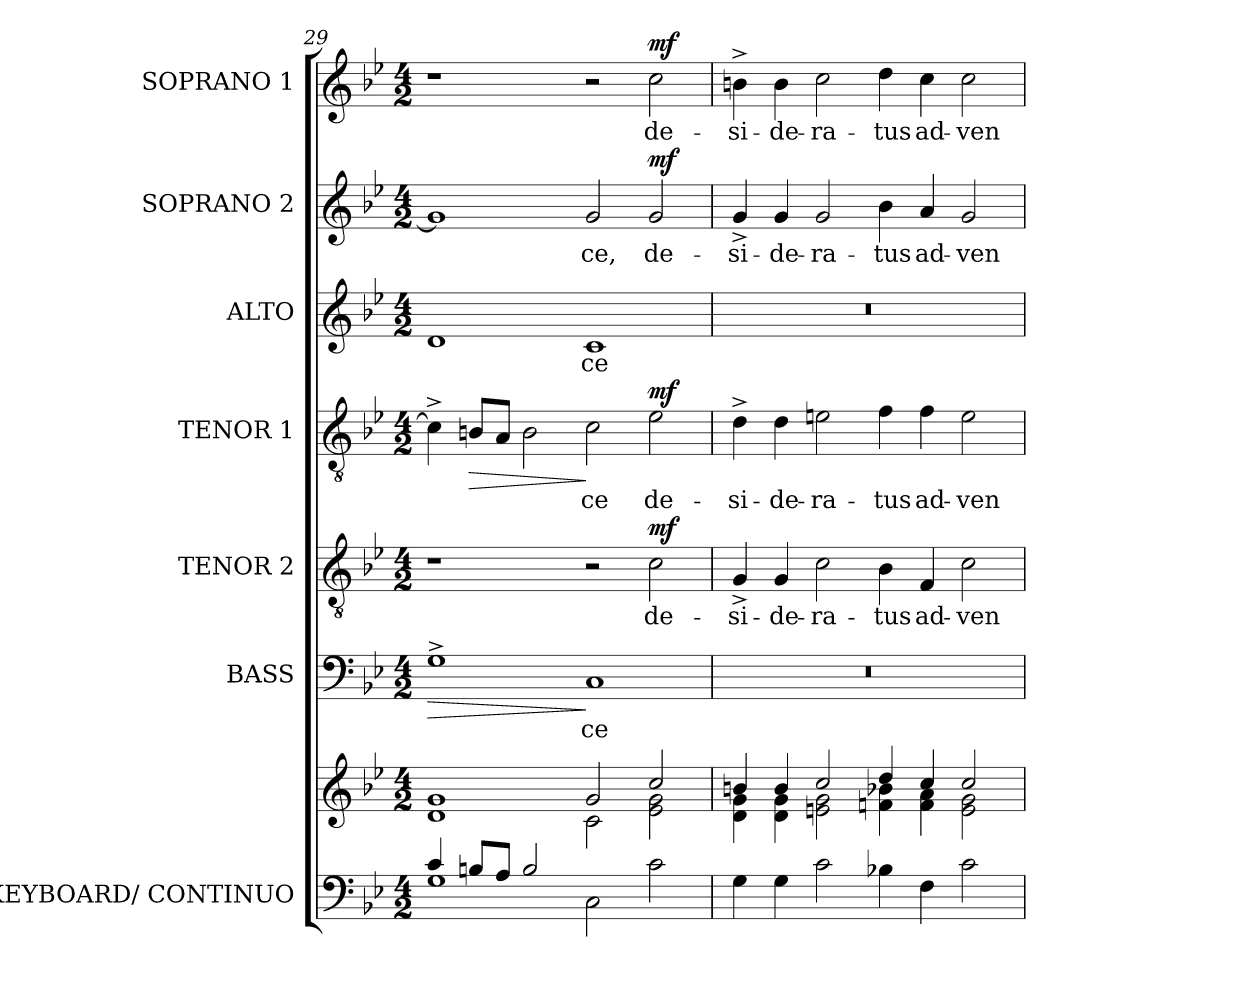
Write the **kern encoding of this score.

**kern	**kern	**kern	**text	**dynam	**kern	**text	**dynam	**kern	**text	**dynam	**kern	**text	**kern	**text	**dynam	**kern	**text	**dynam
*part7	*part7	*part6	*part6	*part6	*part5	*part5	*part5	*part4	*part4	*part4	*part3	*part3	*part2	*part2	*part2	*part1	*part1	*part1
*staff8	*staff7	*staff6	*staff6	*staff6	*staff5	*staff5	*staff5	*staff4	*staff4	*staff4	*staff3	*staff3	*staff2	*staff2	*staff2	*staff1	*staff1	*staff1
*I"KEYBOARD/ CONTINUO	*	*I"BASS	*	*	*I"TENOR 2	*	*	*I"TENOR 1	*	*	*I"ALTO	*	*I"SOPRANO 2	*	*	*I"SOPRANO 1	*	*
*I'Kbd.	*	*I'B.	*	*	*I'T2.	*	*	*I'T1.	*	*	*I'A.	*	*I'S2.	*	*	*I'S1.	*	*
*clefF4	*clefG2	*clefF4	*	*	*clefGv2	*	*	*clefGv2	*	*	*clefG2	*	*clefG2	*	*	*clefG2	*	*
*	*	*	*	*	*ITrd7c12	*	*	*ITrd7c12	*	*	*	*	*	*	*	*	*	*
*k[b-e-]	*k[b-e-]	*k[b-e-]	*	*	*k[b-e-]	*	*	*k[b-e-]	*	*	*k[b-e-]	*	*k[b-e-]	*	*	*k[b-e-]	*	*
*B-:	*B-:	*B-:	*	*	*B-:	*	*	*B-:	*	*	*B-:	*	*B-:	*	*	*B-:	*	*
*M4/2	*M4/2	*M4/2	*	*	*M4/2	*	*	*M4/2	*	*	*M4/2	*	*M4/2	*	*	*M4/2	*	*
=29	=29	=29	=29	=29	=29	=29	=29	=29	=29	=29	=29	=29	=29	=29	=29	=29	=29	=29
*^	*^	*	*	*	*	*	*	*	*	*	*	*	*	*	*	*	*	*
!	!	!	!	!	!	!LO:HP:b	!	!	!	!	!	!	!	!	!	!	!	!	!	!
4ci/	1Gi	1gi	1di	1G^i	.	>	1r	.	.	4C^i\]	.	.	1di	.	1gi]	.	.	1r	.	.
!	!	!	!	!	!	!	!	!	!	!	!	!LO:HP:b	!	!	!	!	!	!	!	!
8Bni/L	.	.	.	.	.	.	.	.	.	8BBni/L	.	>	.	.	.	.	.	.	.	.
8Ai/J	.	.	.	.	.	.	.	.	.	8AAi/J	.	.	.	.	.	.	.	.	.	.
2Bi/	.	.	.	.	.	.	.	.	.	2BBi\	.	.	.	.	.	.	.	.	.	.
!	!	!	!	!	!LO:LY:b:color=#000000	!	!	!	!	!	!	!	!	!	!	!	!	!	!	!
!	!	!	!	!	!	!	!	!	!	!	!LO:LY:b:color=#000000	!	!	!	!	!	!	!	!	!
!	!	!	!	!	!	!	!	!	!	!	!	!	!	!LO:LY:b:color=#000000	!	!	!	!	!	!
!	!	!	!	!	!	!	!	!	!	!	!	!	!	!	!	!LO:LY:b:color=#000000	!	!	!	!
1ryy	2Ci\	2gi/	2ci\	1Ci	-ce	]	2r	.	.	2Ci\	-ce	]	1ci	ce	2gi/	-ce,	.	2r	.	.
!	!	!	!	!	!	!	!	!LO:LY:b:color=#000000	!	!	!	!	!	!	!	!	!	!	!	!
!	!	!	!	!	!	!	!	!	!	!	!LO:LY:b:color=#000000	!	!	!	!	!	!	!	!	!
!	!	!	!	!	!	!	!	!	!	!	!	!	!	!	!	!LO:LY:b:color=#000000	!	!	!	!
!	!	!	!	!	!	!	!	!	!	!	!	!	!	!	!	!	!	!	!LO:LY:b:color=#000000	!
.	2ci\	2cci/	2e-i\ 2gi	.	.	.	2Ci\	de-	mf	2E-i\	de-	mf	.	.	2gi/	de-	mf	2cci\	de-	mf
!!LO:PB:g=z
=30	=30	=30	=30	=30	=30	=30	=30	=30	=30	=30	=30	=30	=30	=30	=30	=30	=30	=30	=30	=30
!LO:N:vis=1	!	!	!	!LO:N:vis=1	!	!	!	!	!	!	!	!	!	!	!	!	!	!	!	!
!	!	!	!	!	!	!	!	!LO:LY:b:color=#000000	!	!	!	!	!	!	!	!	!	!	!	!
!	!	!	!	!	!	!	!	!	!	!	!LO:LY:b:color=#000000	!	!LO:N:vis=1	!	!	!	!	!	!	!
!	!	!	!	!	!	!	!	!	!	!	!	!	!	!	!	!LO:LY:b:color=#000000	!	!	!	!
!	!	!	!	!	!	!	!	!	!	!	!	!	!	!	!	!	!	!	!LO:LY:b:color=#000000	!
0ryy	4Gi\	4bni/	4di\ 4gi	0r	.	.	4GG^i/	-si-	.	4D^i\	-si-	.	0r	.	4g^i/	-si-	.	4bn^i\	-si-	.
!	!	!	!	!	!	!	!	!LO:LY:b:color=#000000	!	!	!	!	!	!	!	!	!	!	!	!
!	!	!	!	!	!	!	!	!	!	!	!LO:LY:b:color=#000000	!	!	!	!	!	!	!	!	!
!	!	!	!	!	!	!	!	!	!	!	!	!	!	!	!	!LO:LY:b:color=#000000	!	!	!	!
!	!	!	!	!	!	!	!	!	!	!	!	!	!	!	!	!	!	!	!LO:LY:b:color=#000000	!
.	4Gi\	4bi/	4di\ 4gi	.	.	.	4GGi/	-de-	.	4Di\	-de-	.	.	.	4gi/	-de-	.	4bi\	-de-	.
!	!	!	!	!	!	!	!	!LO:LY:b:color=#000000	!	!	!	!	!	!	!	!	!	!	!	!
!	!	!	!	!	!	!	!	!	!	!	!LO:LY:b:color=#000000	!	!	!	!	!	!	!	!	!
!	!	!	!	!	!	!	!	!	!	!	!	!	!	!	!	!LO:LY:b:color=#000000	!	!	!	!
!	!	!	!	!	!	!	!	!	!	!	!	!	!	!	!	!	!	!	!LO:LY:b:color=#000000	!
.	2ci\	2cci/	2eni\ 2gi	.	.	.	2Ci\	-ra-	.	2Eni\	-ra-	.	.	.	2gi/	-ra-	.	2cci\	-ra-	.
!	!	!	!	!	!	!	!	!LO:LY:b:color=#000000	!	!	!	!	!	!	!	!	!	!	!	!
!	!	!	!	!	!	!	!	!	!	!	!LO:LY:b:color=#000000	!	!	!	!	!	!	!	!	!
!	!	!	!	!	!	!	!	!	!	!	!	!	!	!	!	!LO:LY:b:color=#000000	!	!	!	!
!	!	!	!	!	!	!	!	!	!	!	!	!	!	!	!	!	!	!	!LO:LY:b:color=#000000	!
.	4B-Xi\	4ddi/	4fni\ 4b-Xi	.	.	.	4BB-i\	-tus	.	4Fi\	-tus	.	.	.	4b-i\	-tus	.	4ddi\	-tus	.
!	!	!	!	!	!	!	!	!LO:LY:b:color=#000000	!	!	!	!	!	!	!	!	!	!	!	!
!	!	!	!	!	!	!	!	!	!	!	!LO:LY:b:color=#000000	!	!	!	!	!	!	!	!	!
!	!	!	!	!	!	!	!	!	!	!	!	!	!	!	!	!LO:LY:b:color=#000000	!	!	!	!
!	!	!	!	!	!	!	!	!	!	!	!	!	!	!	!	!	!	!	!LO:LY:b:color=#000000	!
.	4Fi\	4cci/	4fi\ 4ai	.	.	.	4FFi/	ad-	.	4Fi\	ad-	.	.	.	4ai/	ad-	.	4cci\	ad-	.
!	!	!	!	!	!	!	!	!LO:LY:b:color=#000000	!	!	!	!	!	!	!	!	!	!	!	!
!	!	!	!	!	!	!	!	!	!	!	!LO:LY:b:color=#000000	!	!	!	!	!	!	!	!	!
!	!	!	!	!	!	!	!	!	!	!	!	!	!	!	!	!LO:LY:b:color=#000000	!	!	!	!
!	!	!	!	!	!	!	!	!	!	!	!	!	!	!	!	!	!	!	!LO:LY:b:color=#000000	!
.	2ci\	2cci/	2ei\ 2gi	.	.	.	2Ci\	-ven-	.	2Ei\	-ven-	.	.	.	2gi/	-ven-	.	2cci\	-ven-	.
*v	*v	*	*	*	*	*	*	*	*	*	*	*	*	*	*	*	*	*	*	*
*	*v	*v	*	*	*	*	*	*	*	*	*	*	*	*	*	*	*	*	*
=	=	=	=	=	=	=	=	=	=	=	=	=	=	=	=	=	=	=
*-	*-	*-	*-	*-	*-	*-	*-	*-	*-	*-	*-	*-	*-	*-	*-	*-	*-	*-
